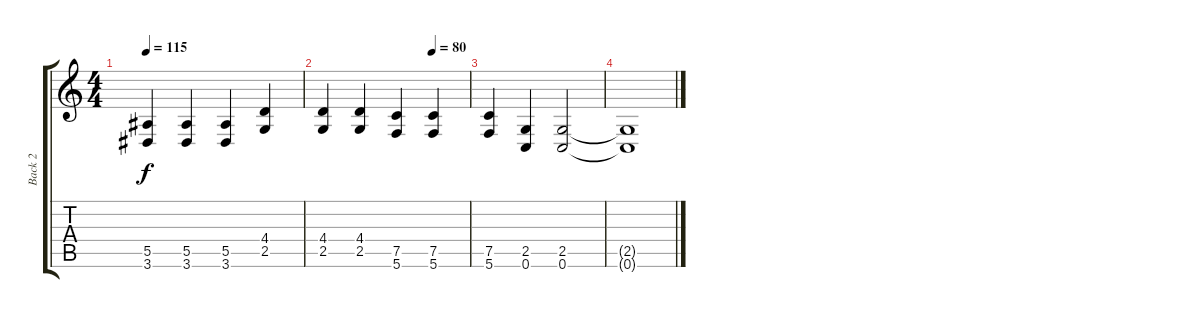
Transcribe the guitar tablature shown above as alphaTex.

\track ("Back 2" "Back 2") {instrument distortionguitar}
\staff {score tabs}
\tuning (C4 G3 Eb3 Bb2 F2 C2) {hide}
\ts (4 4)
\tempo 115
\clef g2
\ks c
(5.5 3.6).4{dy f} (5.5 3.6).4 (5.5 3.6).4 (4.4 2.5).4 |
\tempo (80 0.75)
(4.4 2.5).4 (4.4 2.5).4 (7.5 5.6).4 (7.5 5.6).4 |
(7.5 5.6).4 (2.5 0.6).4 (2.5 0.6).2 |
(2.5{t} 0.6{t}).1
